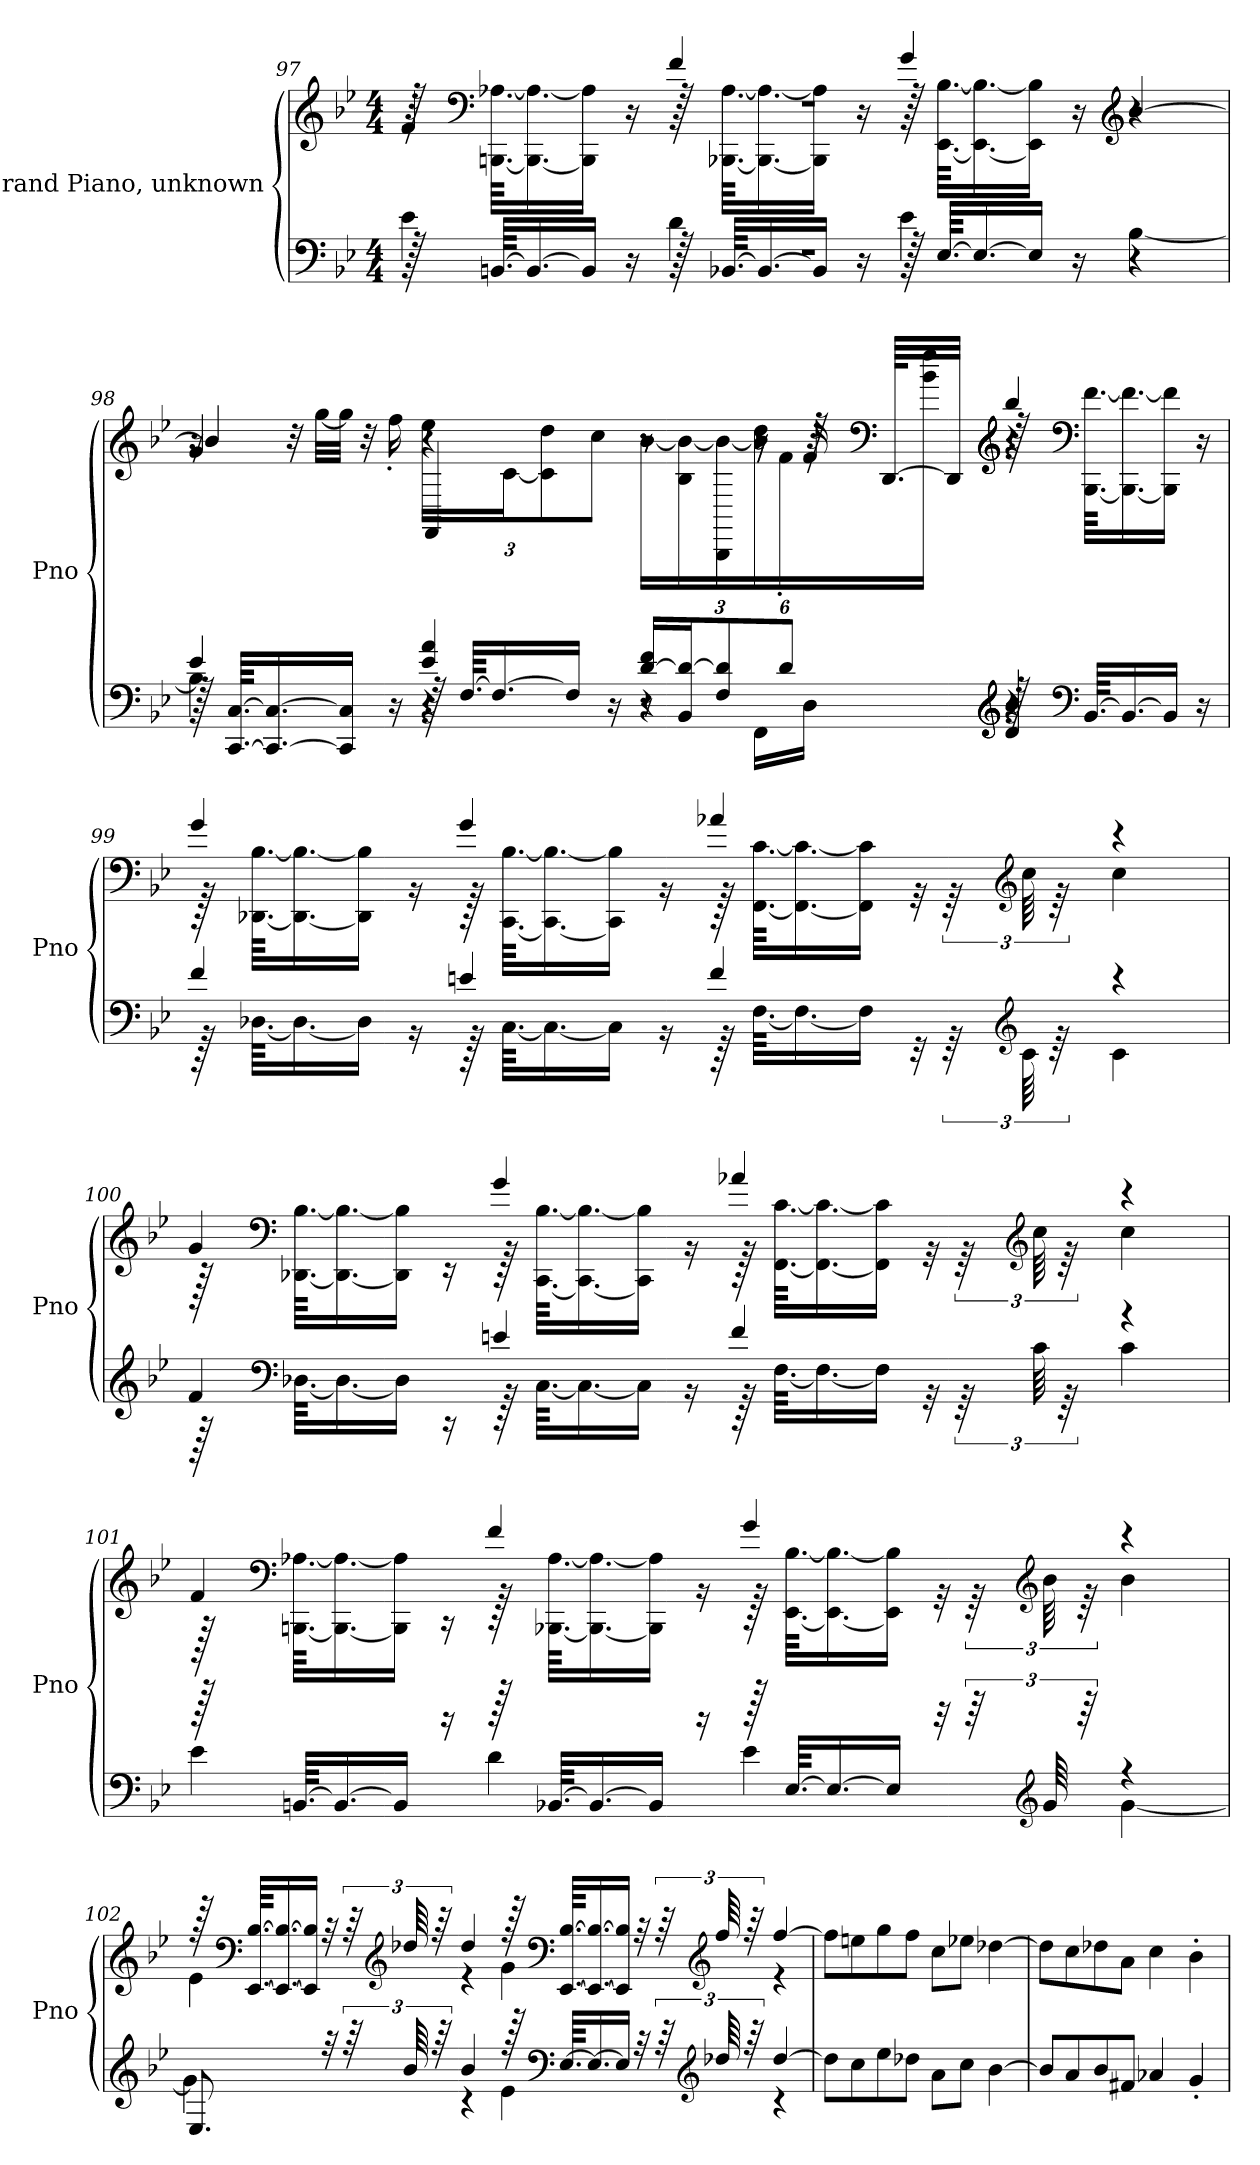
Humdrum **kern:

**kern	**kern
*part1	*part1
*staff2	*staff1
*I"Grand Piano, unknown	*
*I'Pno	*
!!LO:LB:g=z
*clefF4	*clefG2
*k[b-e-]	*k[b-e-]
*M4/4	*M4/4
=97	=97
*^	*^
*	*^	*	*^
1r	4e-\	128r	1r	128r	4f/
*	*	*	*clefF4	*	*
.	.	[64.BBn/KKLL	.	[64.BBBn\ [64.A-X\KKLL	.
.	.	16.BB/_	.	16.BBB\_ 16.A-\_	.
.	.	16BB/JJ]	.	16BBB\] 16A-\]JJ	.
.	.	16r	.	16r	.
.	4d\	128r	.	128r	4f/
.	.	[64.BB-X/KKLL	.	[64.BBB-X\ [64.A-\KKLL	.
.	.	16.BB-/_	.	16.BBB-\_ 16.A-\_	.
.	.	16BB-/JJ]	.	16BBB-\] 16A-\]JJ	.
.	.	16r	.	16r	.
.	4e-\	128r	.	128r	4g/
.	.	[64.E-/KKLL	.	[64.EE-\ [64.B-\KKLL	.
.	.	16.E-/_	.	16.EE-\_ 16.B-\_	.
.	.	16E-/JJ]	.	16EE-\] 16B-\]JJ	.
.	.	16r	.	16r	.
*	*	*	*clefG2	*	*
.	[4B-\	4r	.	4r	[4b-/
!!LO:LB:g=z	!!	!!
=98	=98	=98	=98	=98	=98
4e-/	4B-\]	128r	4g/	16r	4b-/]
.	.	[64.CC/ [64.C/KKLL	.	.	.
.	.	16.CC/_ 16.C/_	.	.	.
.	.	.	.	32r	.
.	.	.	.	[32gg\LLL	.
.	.	16CC/] 16C/]JJ	.	32gg\JJJ]	.
.	.	.	.	32r	.
.	.	16r	.	16ff'\	.
*	*	*	*	*Xbrackettup	*
4e-/ 4a/	4r	128r	4r	24ee-\LL	4FF/
.	.	[64.F/KKLL	.	.	.
.	.	16.F/_	.	.	.
.	.	.	.	[24c\J	.
.	.	.	.	12c\] 12dd\	.
.	.	16F/JJ]	.	.	.
.	.	.	.	12cc\J	.
.	.	16r	.	.	.
*	*	*Xbrackettup	*	*	*
4r	8r	[24d/ 24f/LL	8r	[24b-\LL	8r
.	.	24BB-/ 24d/_J	.	24B-\ 24b-\_	.
.	.	12F/ 12d/]	.	24BBB-\ 24b-\_	.
.	16FF\LL	.	16r	24b-\] 24dd\	16r
.	.	12d/J	.	24f'\	.
.	16D\JJ	.	16f/	.	128r
*	*	*	*clefF4	*	*
.	.	.	.	.	[64.DD/KLLL
.	.	.	.	24b-\ 24ff\JJ	.
.	.	.	.	.	32DD/JJJ]
*clefG2	*	*	*clefG2	*	*
4d/ 4b-/	4r	128r	4bb-/	128r	4r
*clefF4	*	*	*clefF4	*	*
.	.	[64.BB-/KKLL	.	[64.BBB-\ [64.f\KKLL	.
.	.	16.BB-/_	.	16.BBB-\_ 16.f\_	.
.	.	16BB-/JJ]	.	16BBB-\] 16f\]JJ	.
.	.	16r	.	16r	.
*	*v	*v	*	*	*
*	*	*	*v	*v
!!LO:LB:g=z
=99	=99	=99	=99
4f/	128r	4g/	128r
.	[64.D-X\KKLL	.	[64.DD-X\ [64.B-\KKLL
.	16.D-\_	.	16.DD-\_ 16.B-\_
.	16D-\JJ]	.	16DD-\] 16B-\]JJ
.	16r	.	16r
4en/	128r	4g/	128r
.	[64.C\KKLL	.	[64.CC\ [64.B-\KKLL
.	16.C\_	.	16.CC\_ 16.B-\_
.	16C\JJ]	.	16CC\] 16B-\]JJ
.	16r	.	16r
4f/	128r	4a-X/	128r
.	[64.F\KKLL	.	[64.FF\ [64.c\KKLL
.	16.F\_	.	16.FF\_ 16.c\_
.	16F\JJ]	.	16FF\] 16c\]JJ
.	32r	.	32r
*	*brackettup	*	*brackettup
.	96r	.	96r
*clefG2	*	*clefG2	*
.	96c\	.	96cc\
.	96r	.	96r
4r	4c\	4r	4cc\
!!LO:PB:g=z	!!
=100	=100	=100	=100
4f/	128r	4g/	128r
*clefF4	*	*clefF4	*
.	[64.D-X\KKLL	.	[64.DD-X\ [64.B-\KKLL
.	16.D-\_	.	16.DD-\_ 16.B-\_
.	16D-\JJ]	.	16DD-\] 16B-\]JJ
.	16r	.	16r
4en/	128r	4g/	128r
.	[64.C\KKLL	.	[64.CC\ [64.B-\KKLL
.	16.C\_	.	16.CC\_ 16.B-\_
.	16C\JJ]	.	16CC\] 16B-\]JJ
.	16r	.	16r
4f/	128r	4a-X/	128r
.	[64.F\KKLL	.	[64.FF\ [64.c\KKLL
.	16.F\_	.	16.FF\_ 16.c\_
.	16F\JJ]	.	16FF\] 16c\]JJ
.	32r	.	32r
.	96r	.	96r
*	*	*clefG2	*
.	96c\	.	96cc\
.	96r	.	96r
4r	4c\	4r	4cc\
!!LO:LB:g=z	!!
=101	=101	=101	=101
128r	4e-\	4f/	128r
*	*	*clefF4	*
[64.BBn/KKLL	.	.	[64.BBBn\ [64.A-X\KKLL
16.BB/_	.	.	16.BBB\_ 16.A-\_
16BB/JJ]	.	.	16BBB\] 16A-\]JJ
16r	.	.	16r
128r	4d\	4f/	128r
[64.BB-X/KKLL	.	.	[64.BBB-X\ [64.A-\KKLL
16.BB-/_	.	.	16.BBB-\_ 16.A-\_
16BB-/JJ]	.	.	16BBB-\] 16A-\]JJ
16r	.	.	16r
128r	4e-\	4g/	128r
[64.E-/KKLL	.	.	[64.EE-\ [64.B-\KKLL
16.E-/_	.	.	16.EE-\_ 16.B-\_
16E-/JJ]	.	.	16EE-\] 16B-\]JJ
32r	.	.	32r
96r	.	.	96r
*clefG2	*	*clefG2	*
96g/	.	.	96b-\
96r	.	.	96r
4r	[4g\	4r	4b-\
!!LO:LB:g=z	!!
=102	=102	=102	=102
8.E-/	4g\]	128r	4e-\
*	*	*clefF4	*
.	.	[64.EE-/ [64.B-/KKLL	.
.	.	16.EE-/_ 16.B-/_	.
.	.	16EE-/] 16B-/]JJ	.
32r	.	32r	.
96r	.	96r	.
*	*	*clefG2	*
96b-/	.	96dd-X/	.
96r	.	96r	.
4b-/	4r	4dd-/	4r
128r	4e-\	128r	4g\
*clefF4	*	*clefF4	*
[64.E-/KKLL	.	[64.EE-/ [64.B-/KKLL	.
16.E-/_	.	16.EE-/_ 16.B-/_	.
16E-/JJ]	.	16EE-/] 16B-/]JJ	.
32r	.	32r	.
96r	.	96r	.
*clefG2	*	*clefG2	*
96dd-X/	.	96ff/	.
96r	.	96r	.
[4dd-/	4r	[4ff/	4r
*v	*v	*	*
*	*v	*v
=103	=103
8dd-\L]	8ff\L]
8cc\	8een\
8ee-\	8gg\
8dd-X\J	8ff\J
8a\L	8cc\L
8cc\J	8ee-X\J
[4b-\	[4dd-X\
!!LO:LB:g=z
=104	=104
8b-/L]	8dd-\L]
8a/	8cc\
8b-/	8dd-X\
8f#X/J	8a\J
4a-X/	4cc\
4g'/	4b-'\
=	=
*-	*-
